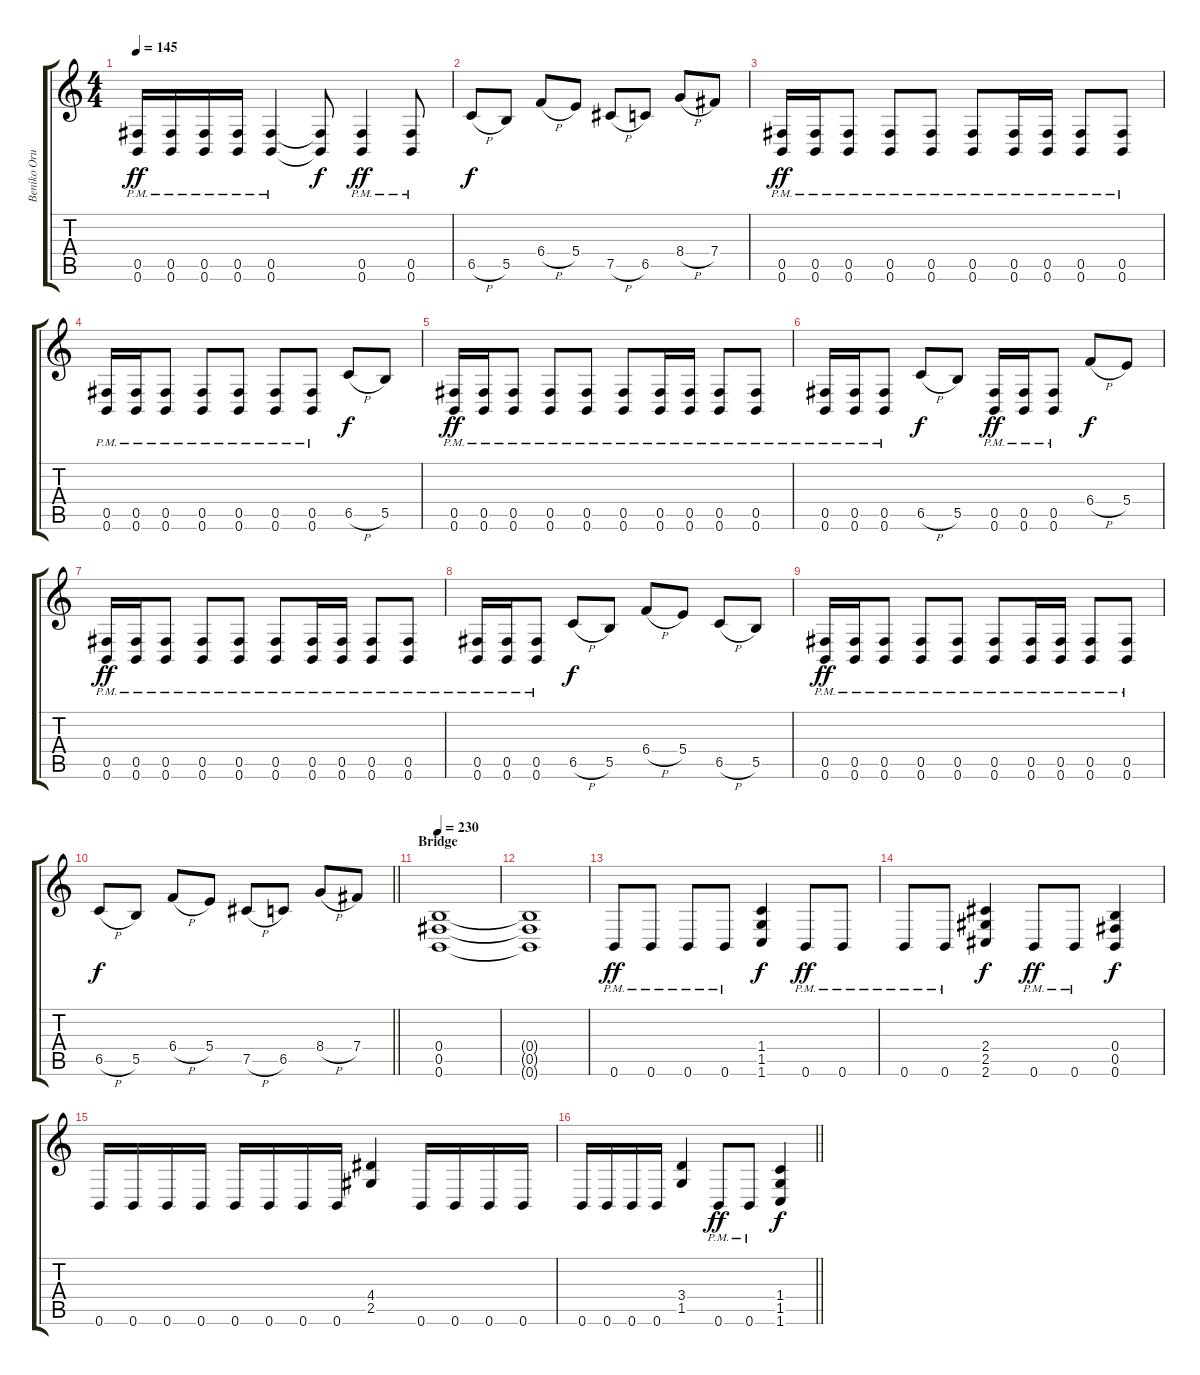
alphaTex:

\track ("Beniko Orum " "Beniko Oru") {instrument distortionguitar}
\staff {score tabs}
\tuning (Db4 Ab3 E3 B2 Gb2 B1) {hide}
\ts (4 4)
\tempo 145
\clef g2
\ks c
(0.5{pm} 0.6{pm}).16{dy ff} (0.5{pm} 0.6{pm}).16 (0.5{pm} 0.6{pm}).16 (0.5{pm} 0.6{pm}).16 (0.5{pm} 0.6{pm}).4 (0.5{t} 0.6{t}).8{dy f} (0.5{pm} 0.6{pm}).4{dy ff} (0.5{pm} 0.6{pm}).8 |
6.5{h}.8{dy f} 5.5.8 6.4{h}.8 5.4.8 7.5{h}.8 6.5.8 8.4{h}.8 7.4.8 |
(0.5{pm} 0.6{pm}).16{dy ff} (0.5{pm} 0.6{pm}).16 (0.5{pm} 0.6{pm}).8 (0.5{pm} 0.6{pm}).8 (0.5{pm} 0.6{pm}).8 (0.5{pm} 0.6{pm}).8 (0.5{pm} 0.6{pm}).16 (0.5{pm} 0.6{pm}).16 (0.5{pm} 0.6{pm}).8 (0.5{pm} 0.6{pm}).8 |
(0.5{pm} 0.6{pm}).16 (0.5{pm} 0.6{pm}).16 (0.5{pm} 0.6{pm}).8 (0.5{pm} 0.6{pm}).8 (0.5{pm} 0.6{pm}).8 (0.5{pm} 0.6{pm}).8 (0.5{pm} 0.6{pm}).8 6.5{h}.8{dy f} 5.5.8 |
(0.5{pm} 0.6{pm}).16{dy ff} (0.5{pm} 0.6{pm}).16 (0.5{pm} 0.6{pm}).8 (0.5{pm} 0.6{pm}).8 (0.5{pm} 0.6{pm}).8 (0.5{pm} 0.6{pm}).8 (0.5{pm} 0.6{pm}).16 (0.5{pm} 0.6{pm}).16 (0.5{pm} 0.6{pm}).8 (0.5{pm} 0.6{pm}).8 |
(0.5{pm} 0.6{pm}).16 (0.5{pm} 0.6{pm}).16 (0.5{pm} 0.6{pm}).8 6.5{h}.8{dy f} 5.5.8 (0.5{pm} 0.6{pm}).16{dy ff} (0.5{pm} 0.6{pm}).16 (0.5{pm} 0.6{pm}).8 6.4{h}.8{dy f} 5.4.8 |
(0.5{pm} 0.6{pm}).16{dy ff} (0.5{pm} 0.6{pm}).16 (0.5{pm} 0.6{pm}).8 (0.5{pm} 0.6{pm}).8 (0.5{pm} 0.6{pm}).8 (0.5{pm} 0.6{pm}).8 (0.5{pm} 0.6{pm}).16 (0.5{pm} 0.6{pm}).16 (0.5{pm} 0.6{pm}).8 (0.5{pm} 0.6{pm}).8 |
(0.5{pm} 0.6{pm}).16 (0.5{pm} 0.6{pm}).16 (0.5{pm} 0.6{pm}).8 6.5{h}.8{dy f} 5.5.8 6.4{h}.8 5.4.8 6.5{h}.8 5.5.8 |
(0.5{pm} 0.6{pm}).16{dy ff} (0.5{pm} 0.6{pm}).16 (0.5{pm} 0.6{pm}).8 (0.5{pm} 0.6{pm}).8 (0.5{pm} 0.6{pm}).8 (0.5{pm} 0.6{pm}).8 (0.5{pm} 0.6{pm}).16 (0.5{pm} 0.6{pm}).16 (0.5{pm} 0.6{pm}).8 (0.5{pm} 0.6{pm}).8 |
\barLineRight lightlight
6.5{h}.8{dy f} 5.5.8 6.4{h}.8 5.4.8 7.5{h}.8 6.5.8 8.4{h}.8 7.4.8 |
\section ("" "Bridge")
\tempo 230
(0.4 0.5 0.6).1{volume 11} |
(0.4{t} 0.5{t} 0.6{t}).1 |
0.6{pm}.8{dy ff} 0.6{pm}.8 0.6{pm}.8 0.6{pm}.8 (1.4 1.5 1.6).4{dy f} 0.6{pm}.8{dy ff} 0.6{pm}.8 |
0.6{pm}.8 0.6{pm}.8 (2.4 2.5 2.6).4{dy f} 0.6{pm}.8{dy ff} 0.6{pm}.8 (0.4 0.5 0.6).4{dy f} |
0.6.16 0.6.16 0.6.16 0.6.16 0.6.16 0.6.16 0.6.16 0.6.16 (4.4 2.5).4 0.6.16 0.6.16 0.6.16 0.6.16 |
\barLineRight lightlight
0.6.16 0.6.16 0.6.16 0.6.16 (3.4 1.5).4 0.6{pm}.8{dy ff} 0.6{pm}.8 (1.4 1.5 1.6).4{dy f}
